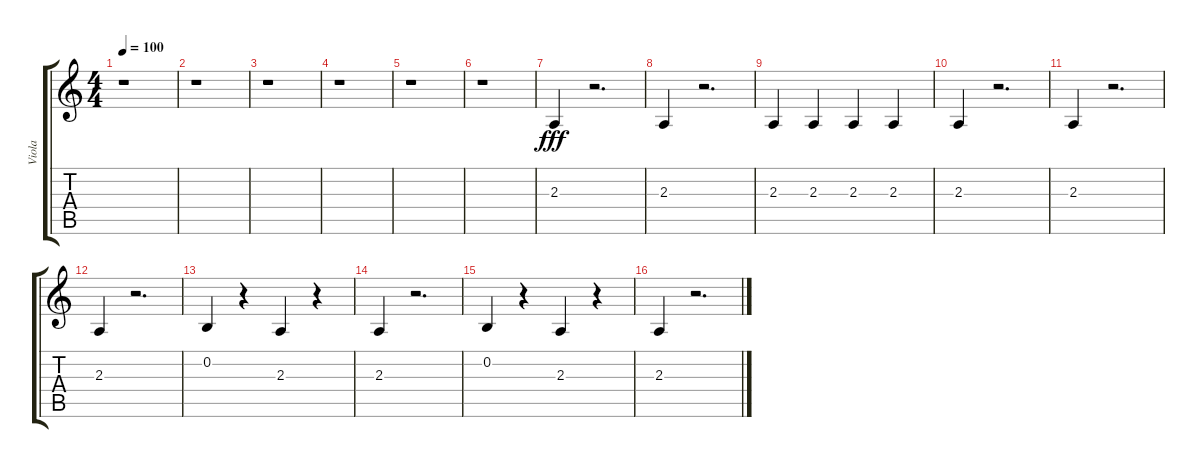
\track ("Viola" "Viola") {instrument stringensemble1}
\staff {score tabs}
\tuning (E4 B3 G3 D3 A2 E2) {hide}
\ts (4 4)
\tempo 100
\clef g2
\ks c
r.1{dy fff} |
r.1 |
r.1 |
r.1 |
r.1 |
r.1 |
2.3.4 r.2{d} |
2.3.4 r.2{d} |
2.3.4 2.3.4 2.3.4 2.3.4 |
2.3.4 r.2{d} |
2.3.4 r.2{d} |
2.3.4 r.2{d} |
0.2.4 r.4 2.3.4 r.4 |
2.3.4 r.2{d} |
0.2.4 r.4 2.3.4 r.4 |
2.3.4 r.2{d}
